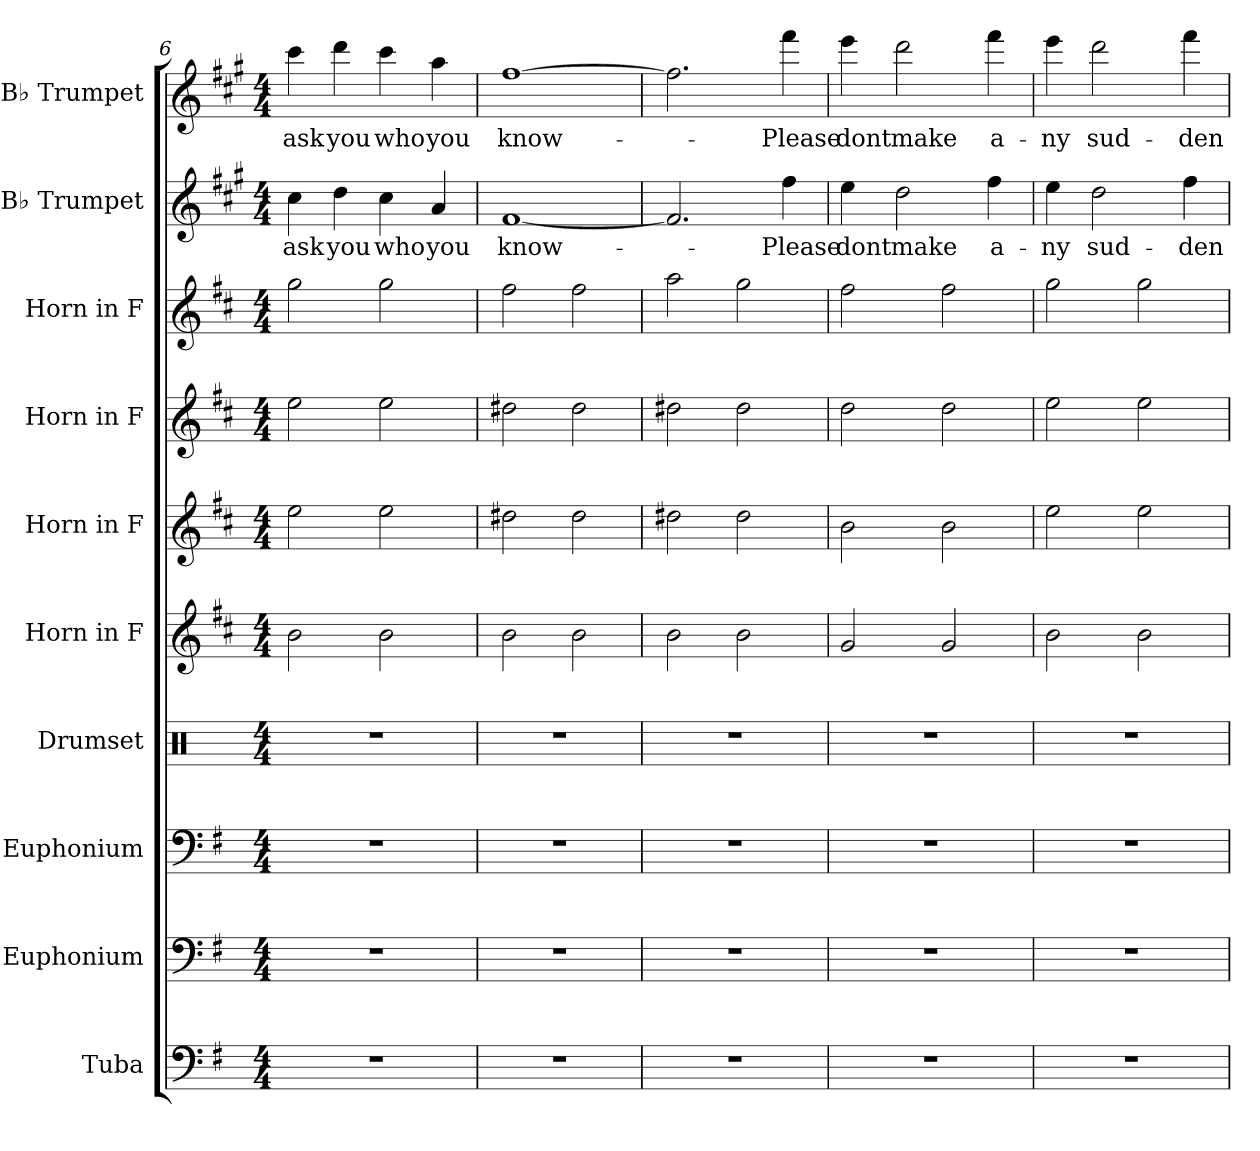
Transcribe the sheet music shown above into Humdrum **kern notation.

**kern	**kern	**kern	**kern	**kern	**kern	**kern	**kern	**kern	**text	**kern	**text
*part10	*part9	*part8	*part7	*part6	*part5	*part4	*part3	*part2	*part2	*part1	*part1
*staff10	*staff9	*staff8	*staff7	*staff6	*staff5	*staff4	*staff3	*staff2	*staff2	*staff1	*staff1
*I"Tuba	*I"Euphonium	*I"Euphonium	*I"Drumset	*I"Horn in F	*I"Horn in F	*I"Horn in F	*I"Horn in F	*I"B♭ Trumpet	*	*I"B♭ Trumpet	*
*I'Tba.	*I'Euph.	*I'Euph.	*I'Drs.	*	*	*	*	*I'B♭ Tpt.	*	*I'B♭ Tpt.	*
!!LO:PB:g=z
*clefF4	*clefF4	*clefF4	*clefX	*clefG2	*clefG2	*clefG2	*clefG2	*clefG2	*	*clefG2	*
*	*	*	*	*ITrd4c7	*ITrd4c7	*ITrd4c7	*ITrd4c7	*ITrd1c2	*	*ITrd1c2	*
*k[f#]	*k[f#]	*k[f#]	*k[]	*k[f#]	*k[f#]	*k[f#]	*k[f#]	*k[f#]	*	*k[f#]	*
*M4/4	*M4/4	*M4/4	*M4/4	*M4/4	*M4/4	*M4/4	*M4/4	*M4/4	*	*M4/4	*
=6	=6	=6	=6	=6	=6	=6	=6	=6	=6	=6	=6
1r	1r	1r	1r	2e\	2a\	2a\	2cc\	4b\	ask	4bb\	ask
.	.	.	.	.	.	.	.	4cc\	you	4ccc\	you
.	.	.	.	2e\	2a\	2a\	2cc\	4b\	who	4bb\	who
.	.	.	.	.	.	.	.	4g/	you	4gg\	you
=7	=7	=7	=7	=7	=7	=7	=7	=7	=7	=7	=7
1r	1r	1r	1r	2e\	2g#X\	2g#X\	2b\	[1e	know-	[1ee	know-
.	.	.	.	2e\	2g#\	2g#\	2b\	.	.	.	.
=8	=8	=8	=8	=8	=8	=8	=8	=8	=8	=8	=8
1r	1r	1r	1r	2e\	2g#X\	2g#X\	2dd\	2.e/]	.	2.ee\]	.
.	.	.	.	2e\	2g#\	2g#\	2cc\	.	.	.	.
.	.	.	.	.	.	.	.	4ee\	-Please	4eee\	-Please
=9	=9	=9	=9	=9	=9	=9	=9	=9	=9	=9	=9
1r	1r	1r	1r	2c/	2e\	2g\	2b\	4dd\	dont	4ddd\	dont
.	.	.	.	.	.	.	.	2cc\	make	2ccc\	make
.	.	.	.	2c/	2e\	2g\	2b\	.	.	.	.
.	.	.	.	.	.	.	.	4ee\	a-	4eee\	a-
=10	=10	=10	=10	=10	=10	=10	=10	=10	=10	=10	=10
1r	1r	1r	1r	2e\	2a\	2a\	2cc\	4dd\	-ny	4ddd\	-ny
.	.	.	.	.	.	.	.	2cc\	sud-	2ccc\	sud-
.	.	.	.	2e\	2a\	2a\	2cc\	.	.	.	.
.	.	.	.	.	.	.	.	4ee\	-den	4eee\	-den
=	=	=	=	=	=	=	=	=	=	=	=
*-	*-	*-	*-	*-	*-	*-	*-	*-	*-	*-	*-
